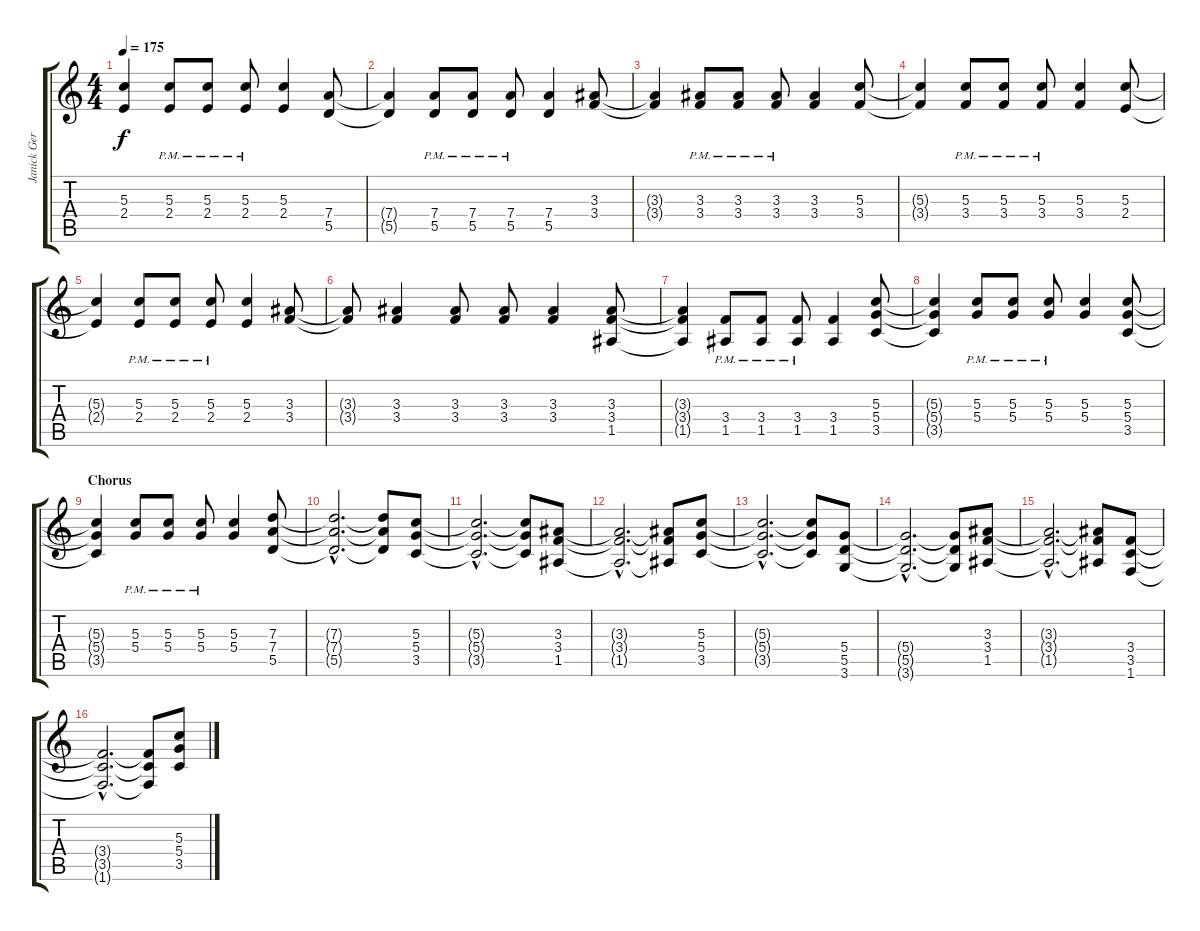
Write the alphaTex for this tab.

\track ("Janick Gers" "Janick Ger") {instrument overdrivenguitar}
\staff {score tabs}
\tuning (E4 B3 G3 D3 A2 E2) {hide}
\ts (4 4)
\tempo 175
\clef g2
\ks c
(5.3{t} 2.4{t}).4{dy f} (5.3{pm} 2.4{pm}).8 (5.3{pm} 2.4{pm}).8 (5.3{pm} 2.4{pm}).8 (5.3 2.4).4 (7.4 5.5).8 |
(7.4{t} 5.5{t}).4 (7.4{pm} 5.5{pm}).8 (7.4{pm} 5.5{pm}).8 (7.4{pm} 5.5{pm}).8 (7.4 5.5).4 (3.3 3.4).8 |
(3.3{t} 3.4{t}).4 (3.3{pm} 3.4{pm}).8 (3.3{pm} 3.4{pm}).8 (3.3{pm} 3.4{pm}).8 (3.3 3.4).4 (5.3 3.4).8 |
(5.3{t} 3.4{t}).4 (5.3{pm} 3.4{pm}).8 (5.3{pm} 3.4{pm}).8 (5.3{pm} 3.4{pm}).8 (5.3 3.4).4 (5.3 2.4).8 |
(5.3{t} 2.4{t}).4 (5.3{pm} 2.4{pm}).8 (5.3{pm} 2.4{pm}).8 (5.3{pm} 2.4{pm}).8 (5.3 2.4).4 (3.3 3.4).8 |
(3.3{t} 3.4{t}).8 (3.3 3.4).4 (3.3 3.4).8 (3.3 3.4).8 (3.3 3.4).4 (3.3 3.4 1.5).8 |
(3.3{t} 3.4{t} 1.5{t}).4 (3.4{pm} 1.5{pm}).8 (3.4{pm} 1.5{pm}).8 (3.4{pm} 1.5{pm}).8 (3.4 1.5).4 (5.3 5.4 3.5).8 |
(5.3{t} 5.4{t} 3.5{t}).4 (5.3{pm} 5.4{pm}).8 (5.3{pm} 5.4{pm}).8 (5.3{pm} 5.4{pm}).8 (5.3 5.4).4 (5.3 5.4 3.5).8 |
\section ("" "Chorus")
(5.3{t} 5.4{t} 3.5{t}).4 (5.3{pm} 5.4{pm}).8 (5.3{pm} 5.4{pm}).8 (5.3{pm} 5.4{pm}).8 (5.3 5.4).4 (7.3 7.4 5.5).8 |
(7.3{hac t} 7.4{hac t} 5.5{hac t}).2{d} (7.3{t} 7.4{t} 5.5{t}).8 (5.3 5.4 3.5).8 |
(5.3{hac t} 5.4{hac t} 3.5{hac t}).2{d} (5.3{t} 5.4{t} 3.5{t}).8 (3.3 3.4 1.5).8 |
(3.3{hac t} 3.4{hac t} 1.5{hac t}).2{d} (3.3{t} 3.4{t} 1.5{t}).8 (5.3 5.4 3.5).8 |
(5.3{hac t} 5.4{hac t} 3.5{hac t}).2{d} (5.3{t} 5.4{t} 3.5{t}).8 (5.4 5.5 3.6).8 |
(5.4{hac t} 5.5{hac t} 3.6{hac t}).2{d} (5.4{t} 5.5{t} 3.6{t}).8 (3.3 3.4 1.5).8 |
(3.3{hac t} 3.4{hac t} 1.5{hac t}).2{d} (3.3{t} 3.4{t} 1.5{t}).8 (3.4 3.5 1.6).8 |
(3.4{hac t} 3.5{hac t} 1.6{hac t}).2{d} (3.4{t} 3.5{t} 1.6{t}).8 (5.3 5.4 3.5).8
